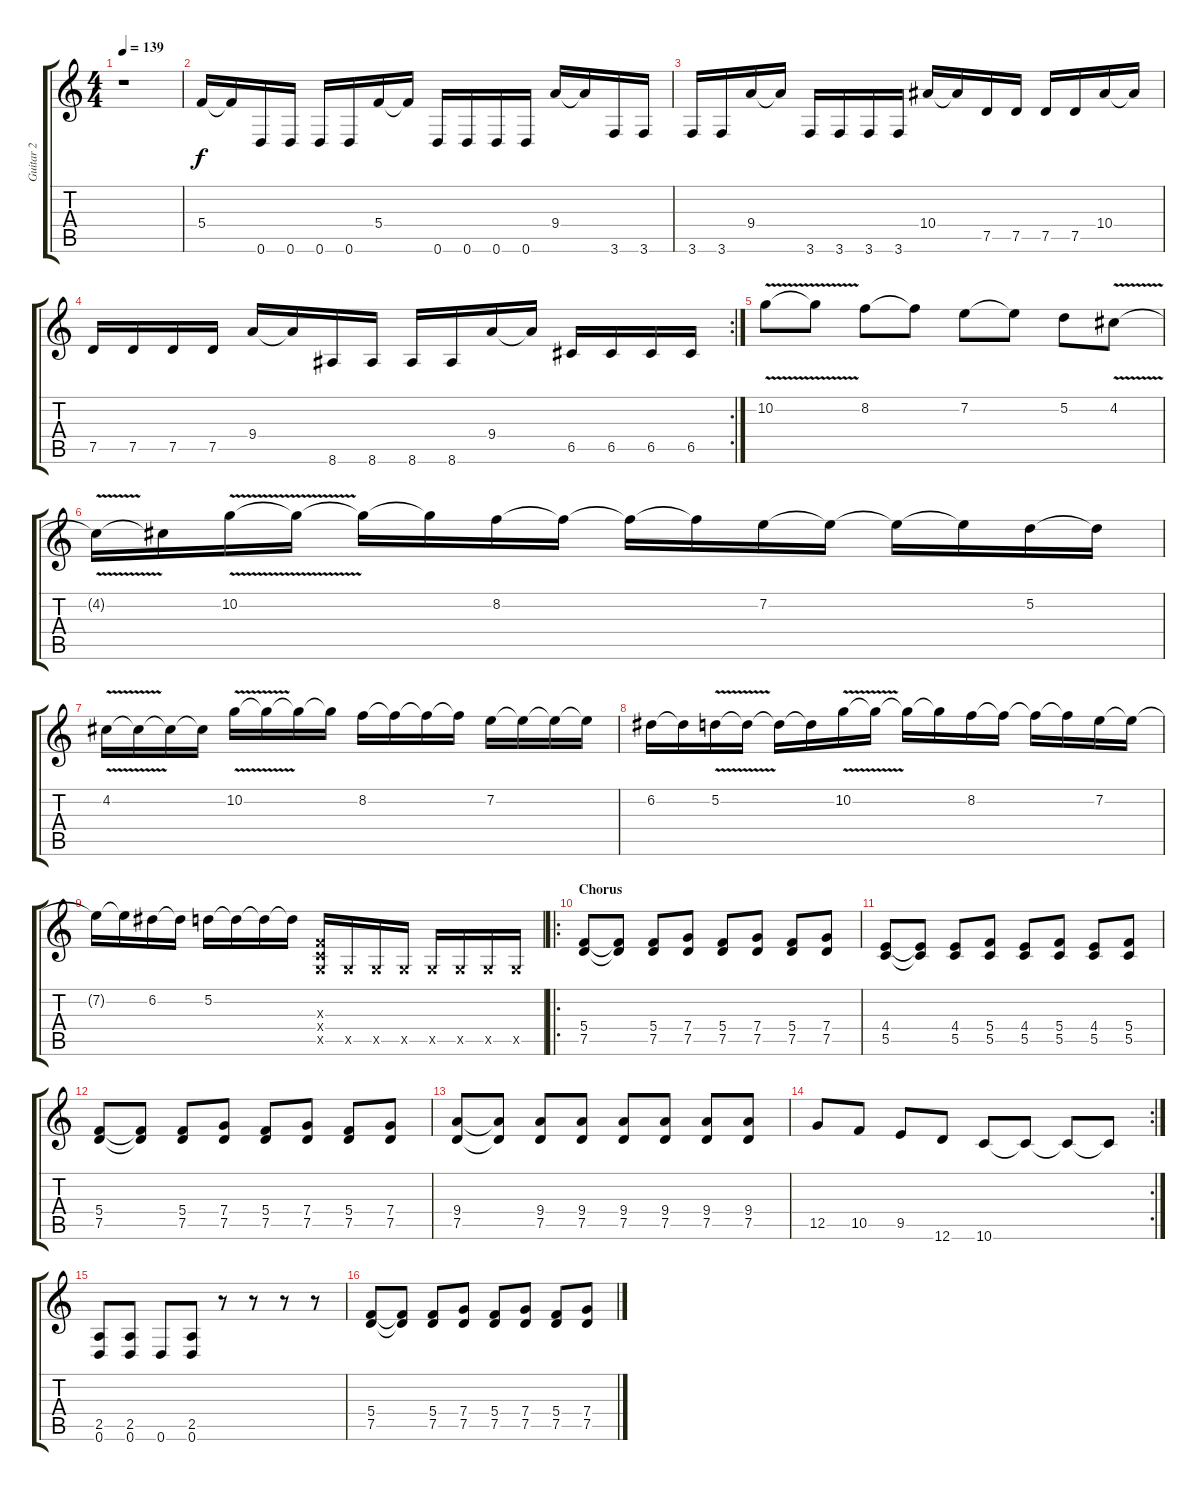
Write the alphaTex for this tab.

\track ("Guitar 2" "Guitar 2") {instrument overdrivenguitar}
\staff {score tabs}
\tuning (D4 A3 F3 C3 G2 D2) {hide}
\ts (4 4)
\tempo 139
\clef g2
\ks c
r.1{dy f} |
5.4.16 5.4{t}.16 0.6.16 0.6.16 0.6.16 0.6.16 5.4.16 5.4{t}.16 0.6.16 0.6.16 0.6.16 0.6.16 9.4.16 9.4{t}.16 3.6.16 3.6.16 |
3.6.16 3.6.16 9.4.16 9.4{t}.16 3.6.16 3.6.16 3.6.16 3.6.16 10.4.16 10.4{t}.16 7.5.16 7.5.16 7.5.16 7.5.16 10.4.16 10.4{t}.16 |
\rc 2
7.5.16 7.5.16 7.5.16 7.5.16 9.4.16 9.4{t}.16 8.6.16 8.6.16 8.6.16 8.6.16 9.4.16 9.4{t}.16 6.5.16 6.5.16 6.5.16 6.5.16 |
10.2{v}.8 10.2{t}.8 8.2.8 8.2{t}.8 7.2.8 7.2{t}.8 5.2.8 4.2{v}.8 |
4.2{t}.16 4.2{t}.16 10.2{v}.16 10.2{t}.16 10.2{t}.16 10.2{t}.16 8.2.16 8.2{t}.16 8.2{t}.16 8.2{t}.16 7.2.16 7.2{t}.16 7.2{t}.16 7.2{t}.16 5.2.16 5.2{t}.16 |
4.2{v}.16 4.2{t}.16 4.2{t}.16 4.2{t}.16 10.2{v}.16 10.2{t}.16 10.2{t}.16 10.2{t}.16 8.2.16 8.2{t}.16 8.2{t}.16 8.2{t}.16 7.2.16 7.2{t}.16 7.2{t}.16 7.2{t}.16 |
6.2.16 6.2{t}.16 5.2{v}.16 5.2{t}.16 5.2{t}.16 5.2{t}.16 10.2{v}.16 10.2{t}.16 10.2{t}.16 10.2{t}.16 8.2.16 8.2{t}.16 8.2{t}.16 8.2{t}.16 7.2.16 7.2{t}.16 |
7.2{t}.16 7.2{t}.16 6.2.16 6.2{t}.16 5.2.16 5.2{t}.16 5.2{t}.16 5.2{t}.16 (0.3{x} 0.4{x} 0.5{x}).16 0.5{x}.16 0.5{x}.16 0.5{x}.16 0.5{x}.16 0.5{x}.16 0.5{x}.16 0.5{x}.16 |
\ro
\section ("" "Chorus")
(5.4 7.5).8 (5.4{t} 7.5{t}).8 (5.4 7.5).8 (7.4 7.5).8 (5.4 7.5).8 (7.4 7.5).8 (5.4 7.5).8 (7.4 7.5).8 |
(4.4 5.5).8 (4.4{t} 5.5{t}).8 (4.4 5.5).8 (5.4 5.5).8 (4.4 5.5).8 (5.4 5.5).8 (4.4 5.5).8 (5.4 5.5).8 |
(5.4 7.5).8 (5.4{t} 7.5{t}).8 (5.4 7.5).8 (7.4 7.5).8 (5.4 7.5).8 (7.4 7.5).8 (5.4 7.5).8 (7.4 7.5).8 |
(9.4 7.5).8 (9.4{t} 7.5{t}).8 (9.4 7.5).8 (9.4 7.5).8 (9.4 7.5).8 (9.4 7.5).8 (9.4 7.5).8 (9.4 7.5).8 |
\rc 2
12.5.8 10.5.8 9.5.8 12.6.8 10.6.8 10.6{t}.8 10.6{t}.8 10.6{t}.8 |
(2.5 0.6).8 (2.5 0.6).8 0.6.8 (2.5 0.6).8 r.8 r.8 r.8 r.8 |
(5.4 7.5).8 (5.4{t} 7.5{t}).8 (5.4 7.5).8 (7.4 7.5).8 (5.4 7.5).8 (7.4 7.5).8 (5.4 7.5).8 (7.4 7.5).8
